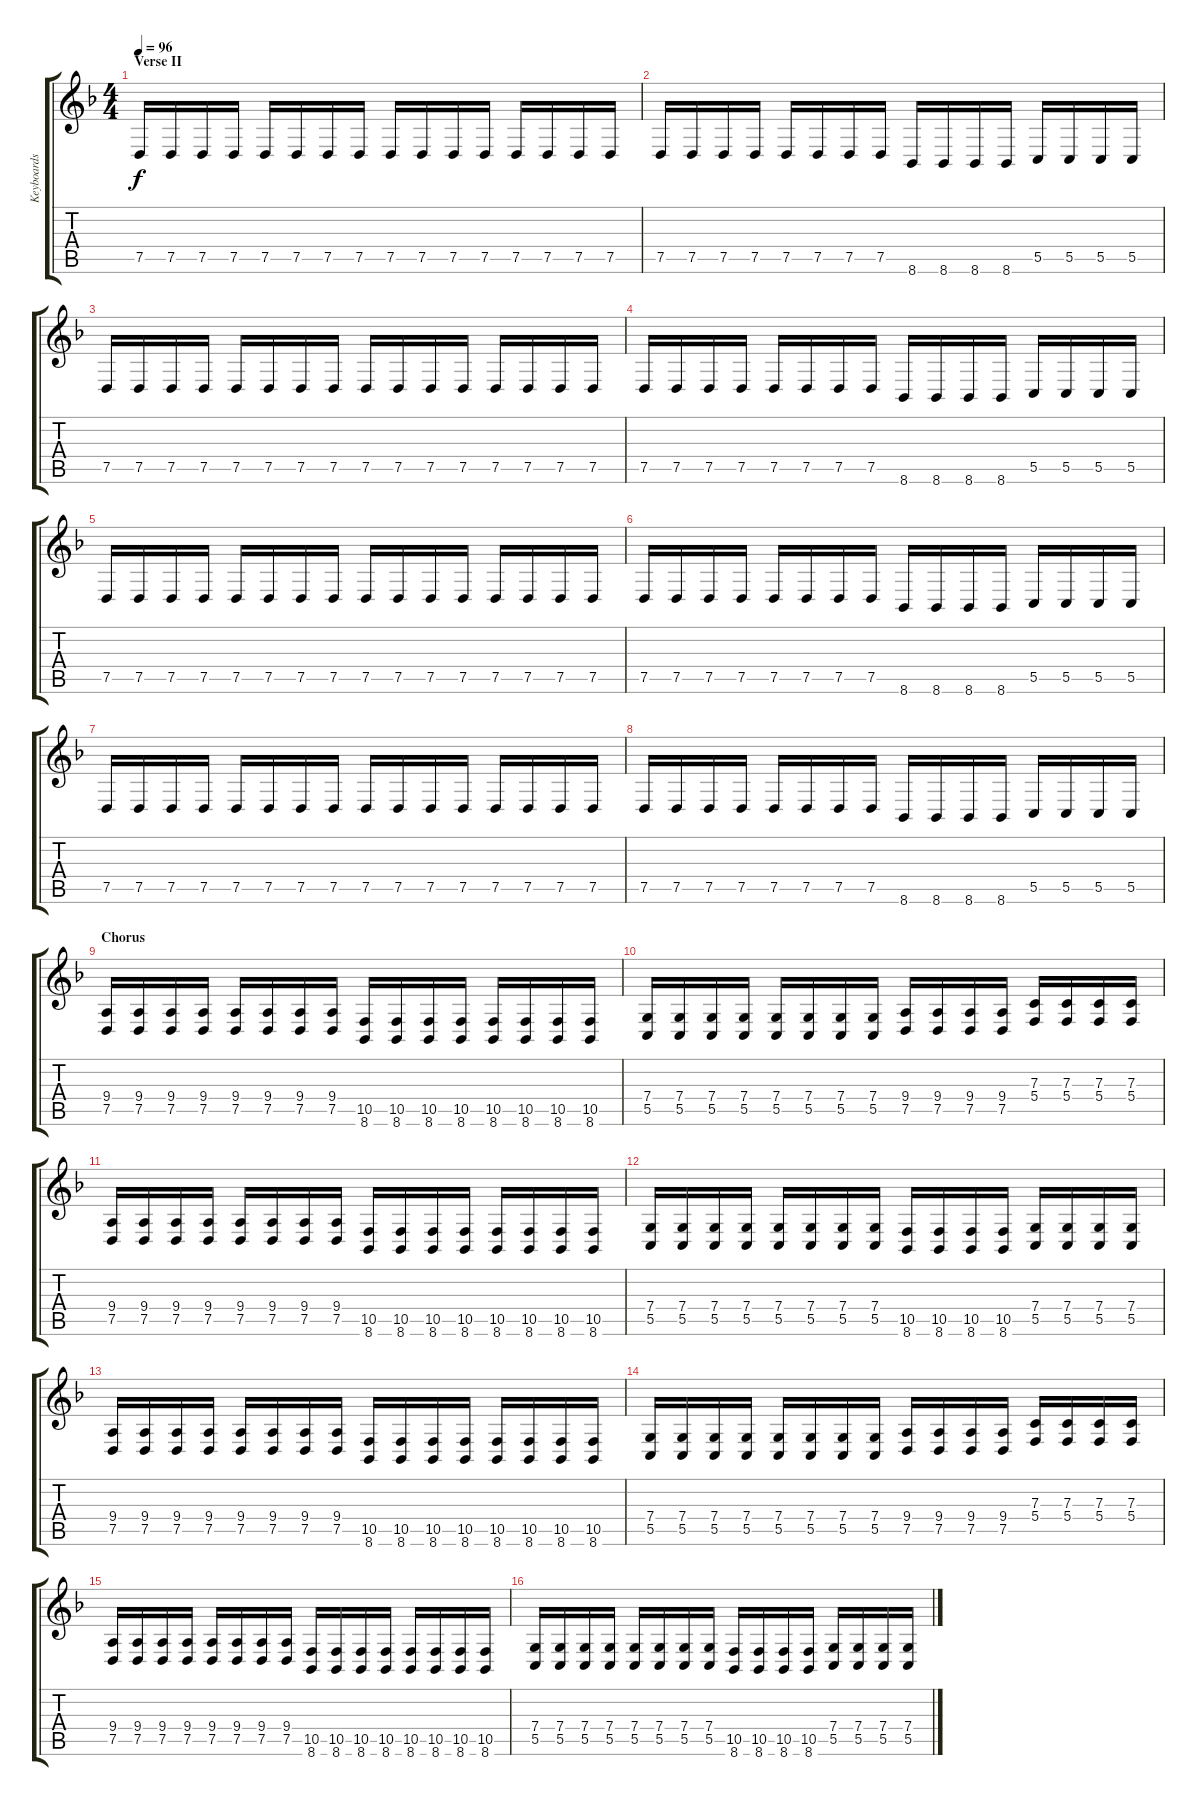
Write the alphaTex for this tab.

\track ("Keyboards" "Keyboards") {instrument stringensemble1}
\staff {score tabs}
\tuning (D4 A3 F3 C3 G2 D2) {hide}
\ts (4 4)
\section ("" "Verse II")
\tempo 96
\clef g2
\ks dminor
7.5.16{dy f volume 12 instrument lead2sawtooth} 7.5.16 7.5.16 7.5.16 7.5.16 7.5.16 7.5.16 7.5.16 7.5.16 7.5.16 7.5.16 7.5.16 7.5.16 7.5.16 7.5.16 7.5.16 |
7.5.16 7.5.16 7.5.16 7.5.16 7.5.16 7.5.16 7.5.16 7.5.16 8.6.16 8.6.16 8.6.16 8.6.16 5.5.16 5.5.16 5.5.16 5.5.16 |
7.5.16 7.5.16 7.5.16 7.5.16 7.5.16 7.5.16 7.5.16 7.5.16 7.5.16 7.5.16 7.5.16 7.5.16 7.5.16 7.5.16 7.5.16 7.5.16 |
7.5.16 7.5.16 7.5.16 7.5.16 7.5.16 7.5.16 7.5.16 7.5.16 8.6.16 8.6.16 8.6.16 8.6.16 5.5.16 5.5.16 5.5.16 5.5.16 |
7.5.16 7.5.16 7.5.16 7.5.16 7.5.16 7.5.16 7.5.16 7.5.16 7.5.16 7.5.16 7.5.16 7.5.16 7.5.16 7.5.16 7.5.16 7.5.16 |
7.5.16 7.5.16 7.5.16 7.5.16 7.5.16 7.5.16 7.5.16 7.5.16 8.6.16 8.6.16 8.6.16 8.6.16 5.5.16 5.5.16 5.5.16 5.5.16 |
7.5.16 7.5.16 7.5.16 7.5.16 7.5.16 7.5.16 7.5.16 7.5.16 7.5.16 7.5.16 7.5.16 7.5.16 7.5.16 7.5.16 7.5.16 7.5.16 |
7.5.16 7.5.16 7.5.16 7.5.16 7.5.16 7.5.16 7.5.16 7.5.16 8.6.16 8.6.16 8.6.16 8.6.16 5.5.16 5.5.16 5.5.16 5.5.16 |
\section ("" "Chorus")
(9.4 7.5).16{volume 7} (9.4 7.5).16 (9.4 7.5).16 (9.4 7.5).16 (9.4 7.5).16 (9.4 7.5).16 (9.4 7.5).16 (9.4 7.5).16 (10.5 8.6).16 (10.5 8.6).16 (10.5 8.6).16 (10.5 8.6).16 (10.5 8.6).16 (10.5 8.6).16 (10.5 8.6).16 (10.5 8.6).16 |
(7.4 5.5).16 (7.4 5.5).16 (7.4 5.5).16 (7.4 5.5).16 (7.4 5.5).16 (7.4 5.5).16 (7.4 5.5).16 (7.4 5.5).16 (9.4 7.5).16 (9.4 7.5).16 (9.4 7.5).16 (9.4 7.5).16 (7.3 5.4).16 (7.3 5.4).16 (7.3 5.4).16 (7.3 5.4).16 |
(9.4 7.5).16{volume 7} (9.4 7.5).16 (9.4 7.5).16 (9.4 7.5).16 (9.4 7.5).16 (9.4 7.5).16 (9.4 7.5).16 (9.4 7.5).16 (10.5 8.6).16 (10.5 8.6).16 (10.5 8.6).16 (10.5 8.6).16 (10.5 8.6).16 (10.5 8.6).16 (10.5 8.6).16 (10.5 8.6).16 |
(7.4 5.5).16 (7.4 5.5).16 (7.4 5.5).16 (7.4 5.5).16 (7.4 5.5).16 (7.4 5.5).16 (7.4 5.5).16 (7.4 5.5).16 (10.5 8.6).16 (10.5 8.6).16 (10.5 8.6).16 (10.5 8.6).16 (7.4 5.5).16 (7.4 5.5).16 (7.4 5.5).16 (7.4 5.5).16 |
(9.4 7.5).16{volume 7} (9.4 7.5).16 (9.4 7.5).16 (9.4 7.5).16 (9.4 7.5).16 (9.4 7.5).16 (9.4 7.5).16 (9.4 7.5).16 (10.5 8.6).16 (10.5 8.6).16 (10.5 8.6).16 (10.5 8.6).16 (10.5 8.6).16 (10.5 8.6).16 (10.5 8.6).16 (10.5 8.6).16 |
(7.4 5.5).16 (7.4 5.5).16 (7.4 5.5).16 (7.4 5.5).16 (7.4 5.5).16 (7.4 5.5).16 (7.4 5.5).16 (7.4 5.5).16 (9.4 7.5).16 (9.4 7.5).16 (9.4 7.5).16 (9.4 7.5).16 (7.3 5.4).16 (7.3 5.4).16 (7.3 5.4).16 (7.3 5.4).16 |
(9.4 7.5).16{volume 7} (9.4 7.5).16 (9.4 7.5).16 (9.4 7.5).16 (9.4 7.5).16 (9.4 7.5).16 (9.4 7.5).16 (9.4 7.5).16 (10.5 8.6).16 (10.5 8.6).16 (10.5 8.6).16 (10.5 8.6).16 (10.5 8.6).16 (10.5 8.6).16 (10.5 8.6).16 (10.5 8.6).16 |
(7.4 5.5).16 (7.4 5.5).16 (7.4 5.5).16 (7.4 5.5).16 (7.4 5.5).16 (7.4 5.5).16 (7.4 5.5).16 (7.4 5.5).16 (10.5 8.6).16 (10.5 8.6).16 (10.5 8.6).16 (10.5 8.6).16 (7.4 5.5).16 (7.4 5.5).16 (7.4 5.5).16 (7.4 5.5).16
